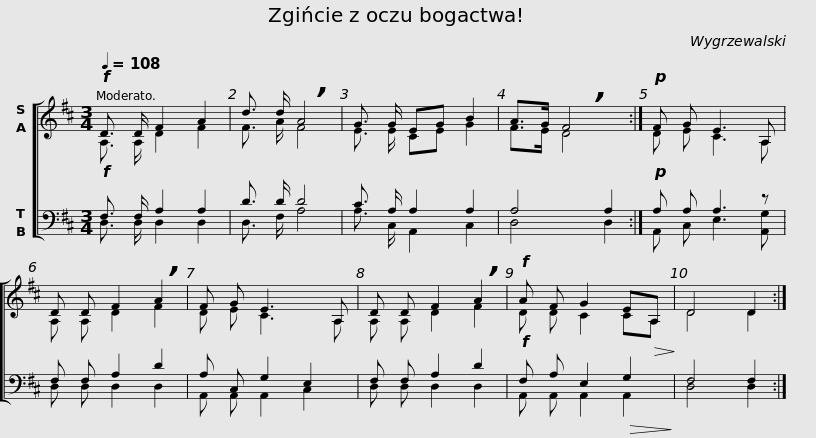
X:1
%%score [ ( 1 2 ) ( 3 4 ) ]
L:1/8
Q:1/4=108
M:3/4
I:linebreak $
K:D
V:1 treble
V:2 treble
V:3 bass
V:4 bass
V:1
!f! D3/2 D/ F2 A2 | d3/2 d/ !breath!A4 | G3/2 G/ EG B2 | A>G !breath!F4 :|!p! F G E3 A, |$ %5
 D D F2 !breath!A2 | F G E3 A, | D D F2 !breath!A2 |!f! A F G2 E!>(!A,!>)! | D4 D2 :| %10
V:2
 A,3/2 A,/ D2 F2 | F3/2 A/ F4 | E3/2 E/ CE G2 | F>E D4 :| D E C3 A, |$ %5
 A, A, D2 F2 | D E C3 A, | A, A, D2 F2 | D D C2 CA, | D4 D2 :| %10
V:3
!f! F,3/2 F,/ A,2 A,2 | D3/2 D/ D4 | C3/2 A,/ A,2 A,2 | A,4 A,2 :|!p! A, A, A,3 z |$ %5
 F, F, A,2 D2 | A, C, G,2 E,2 | F, F, A,2 D2 |!f! F, A, E,2!>(! G,2!>)! | F,4 F,2 :| %10
V:4
 D,3/2 D,/ D,2 D,2 | D,3/2 F,/ A,4 | A,3/2 C,/ A,,2 C,2 | D,4 D,2 :| A,, C, E,3 [A,,G,] |$ %5
 D, D, D,2 D,2 | A,, A,, A,,2 C,2 | D, D, D,2 D,2 | A,, A,, A,,2 A,,2 | D,4 D,2 :| %10
